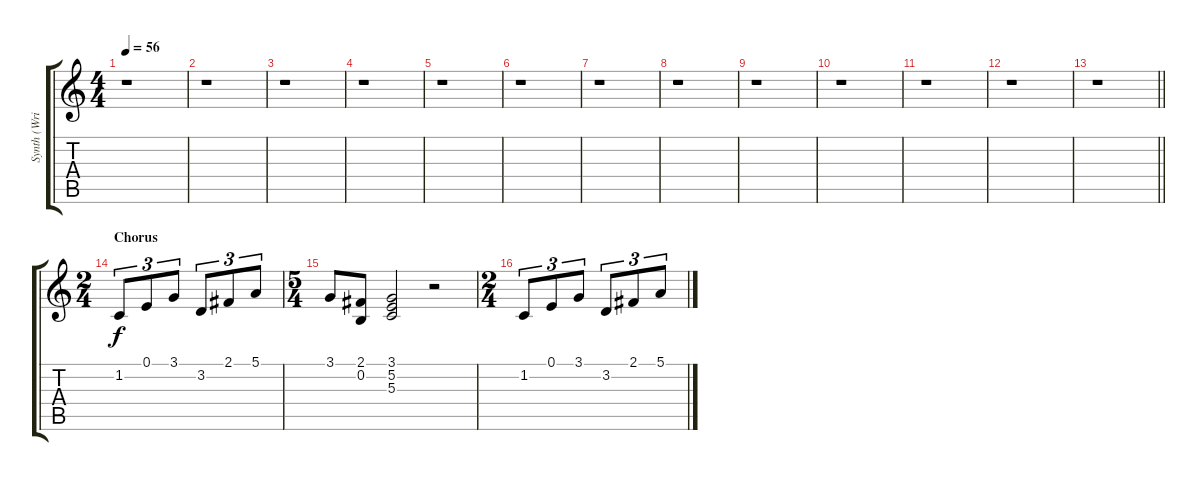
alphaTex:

\track ("Synth (Wright)" "Synth (Wri") {instrument synthbrass2}
\staff {score tabs}
\tuning (E4 B3 G3 D3 A2 E2) {hide}
\ts (4 4)
\tempo 56
\clef g2
\ks c
r.1{dy f} |
r.1 |
r.1 |
r.1 |
r.1 |
r.1 |
r.1 |
r.1 |
r.1 |
r.1 |
r.1 |
r.1 |
\barLineRight lightlight
r.1 |
\ts (2 4)
\section ("" "Chorus")
1.2.8{tu (3 2)} 0.1.8{tu (3 2)} 3.1.8{tu (3 2)} 3.2.8{tu (3 2)} 2.1.8{tu (3 2)} 5.1.8{tu (3 2)} |
\ts (5 4)
3.1.8 (2.1 0.2).8 (3.1 5.2 5.3).2 r.2 |
\ts (2 4)
1.2.8{tu (3 2)} 0.1.8{tu (3 2)} 3.1.8{tu (3 2)} 3.2.8{tu (3 2)} 2.1.8{tu (3 2)} 5.1.8{tu (3 2)}
